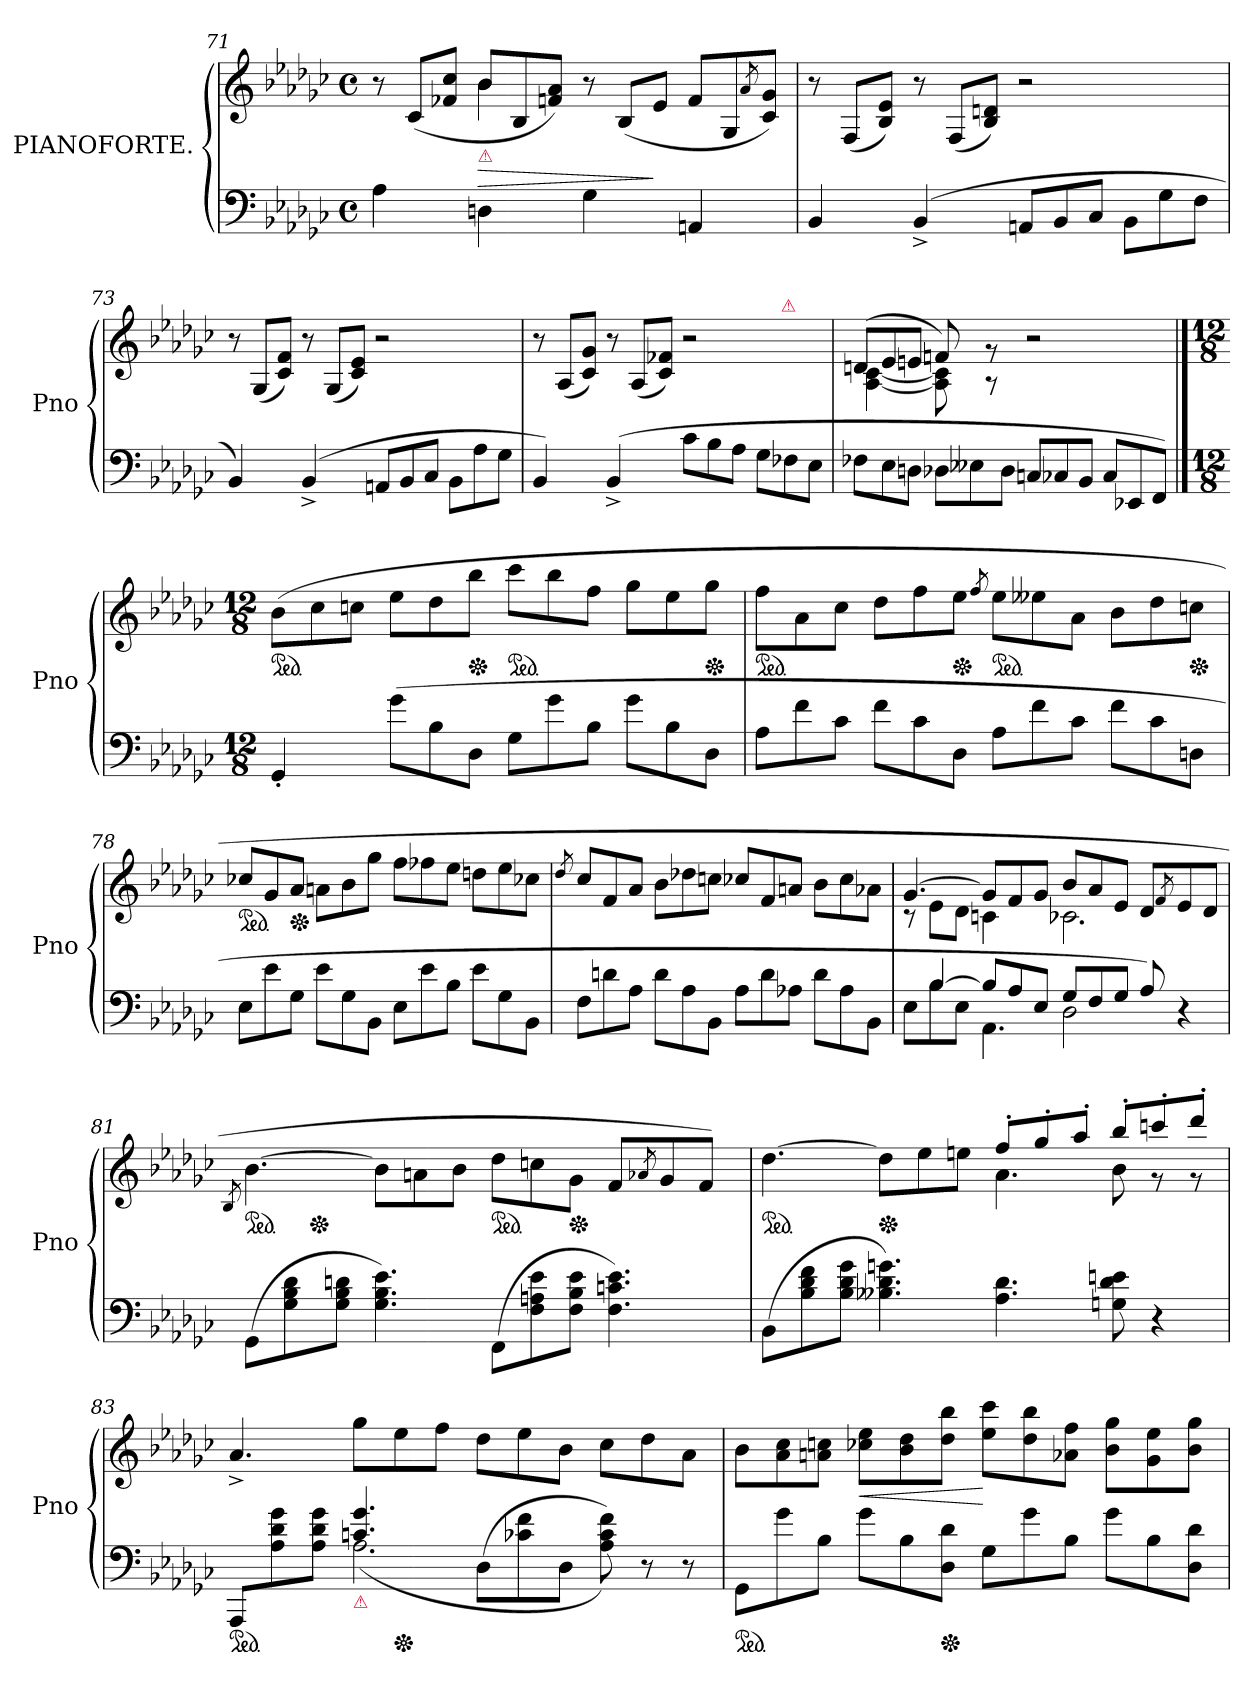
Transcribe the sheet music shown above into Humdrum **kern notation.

**kern	**kern	**dynam
*part1	*part1	*part1
*staff2	*staff1	*staff1/2
*I"PIANOFORTE.	*	*
*I'Pno	*	*
*clefF4	*clefG2	*
*k[b-e-a-d-g-c-]	*k[b-e-a-d-g-c-]	*
*M2/2	*M2/2	*
*met(c)	*met(c)	*
*	*Xtuplet	*
=71	=71	=71
*	*^	*
4A-	12r	4ryy	.
.	(<12c-L	.	.
.	12f-X 12cc-J	.	.
!	!LO:TX:b:color=crimson:t=⚠	!	!
4Dn	12b-L	6b-	>
.	12B-	.	.
.	12fn 12a-J)	12rAyy	.
4G-	12r	4ryy	.
.	(<12B-L	.	.
.	12e-J	.	]
4AAn	12fL	4ryy	.
.	12G-	.	.
.	8qa-/	.	.
.	12c- 12g-J)	.	.
*	*v	*v	*
=72	=72	=72
4BB-	12r	.
.	(<12FL	.
.	12B- 12e-J)	.
(>4BB-^>	12r	.
.	(<12FL	.
.	12B- 12dnJ)	.
*Xtuplet	*	*
12AAnL	2r	.
12BB-	.	.
12C-J	.	.
12BB-\L	.	.
12G-\	.	.
12F\J	.	.
=73	=73	=73
4BB-)	12r	.
.	(12G-L	.
.	12c- 12fJ)	.
(>4BB-^>	12r	.
.	(12G-L	.
.	12c- 12e-J)	.
12AAnL	2r	.
12BB-	.	.
12C-J	.	.
12BB-\L	.	.
12A-\	.	.
12G-\J	.	.
=74	=74	=74
*	*^	*
4BB-)	12r	3%2ryy	.
.	(<12A-L	.	.
.	12c- 12g-J)	.	.
(>4BB-^>	12r	.	.
.	(<12A-L	.	.
.	12c- 12f-XJ)	.	.
12c-L	2r	.	.
12B-	.	.	.
12A-J	.	6ryy	.
12G-L	.	.	.
!	!	!LO:TX:a:i:color=crimson:t=⚠	!
12F-X	.	6ryy	.
12E-J	.	.	.
=75	=75	=75	=75
12F-XL	(>12dnL	[4A- [4c-	.
12E-	12e-	.	.
12DnJ	12enJ	.	.
12D-XL	8fn)	8A-] 8c-]	.
12E--X	.	.	.
.	8rg	8rA	.
12D-J	.	.	.
12Cn/L	2r	2reyy	.
12C-X/	.	.	.
12BB-/J	.	.	.
12C-/L	.	.	.
12EE-X/	.	.	.
12FF/J)	.	.	.
*	*v	*v	*
==76	==76	==76
*M12/8	*M12/8	*
*	*ped	*
4GG-'<	(>8b-L	.
.	8cc-	.
8ryy	8ccnJ	.
(>8g-L	8ee-L	.
8B-	8dd-	.
*	*Xped	*
8D-J	8bb-J	.
*	*ped	*
8G-L	8ccc-L	.
8g-	8bb-	.
8B-J	8ffJ	.
8g-L	8gg-L	.
8B-	8ee-	.
*	*Xped	*
8D-J	8gg-J	.
=77	=77	=77
*	*ped	*
8A-L	8ffL	.
8f	8a-	.
8c-J	8cc-J	.
8fL	8dd-L	.
8c-	8ff	.
*	*Xped	*
8D-J	8ee-J	.
.	8qff/	.
*	*ped	*
8A-L	8ee-L	.
8f	8ee--X	.
8c-J	8a-J	.
8fL	8b-L	.
8c-	8dd-	.
*	*Xped	*
8DnJ	8ccnJ	.
=78	=78	=78
*	*ped	*
8E-L	8cc-X/L	.
8e-	8g-/	.
*	*Xped	*
8G-J	8a-/J	.
8e-L	8anL	.
8G-	8b-	.
8BB-J	8gg-J	.
8E-L	8ffL	.
8e-	8ff-X	.
8B-J	8ee-J	.
8e-L	8ddnL	.
8G-	8ee-	.
8BB-J	8cc-XJ	.
=79	=79	=79
.	8qdd-/	.
8FL	8cc-/L	.
8dn	8f/	.
8A-J	8a-/J	.
8dL	8b-L	.
8A-	8dd-X	.
8BB-J	8ccnJ	.
8A-L	8cc-X/L	.
8d	8f/	.
8A-XJ	8an/J	.
8dL	8b-L	.
8A-	8cc-	.
8BB-J	8a-XJ	.
=80	=80	=80
*^	*^	*
8rcyy	8E-L	[4.g-	8rc	.
[4B-	8B-	.	8e-L	.
.	8E-J	.	8d-J	.
8B-L]	4.AA-	8g-L]	4cn	.
8A-	.	8f	.	.
8E-J	.	8g-J	8ryy	.
8G-L	2D-	8b-L	2.c-X	.
8F	.	8a-	.	.
8G-J	.	8e-J	.	.
8A-)	.	8d-L	.	.
.	.	8qf/	.	.
4r	4ryy	8e-	.	.
.	.	8d-J	.	.
*v	*v	*	*	*
=81	=81	=81	=81
.	8qB-/	.	.
*	*ped	*	*
(>8GG-L	[4.b-	8.ryy	.
8G- 8B- 8d-	.	.	.
*	*Xped	*	*
.	.	1ryy	.
8G- 8B- 8dnJ	.	.	.
4.G- 4.B- 4.e-)	8b-\L]	.	.
.	8an\	.	.
.	8b-\J	.	.
*	*ped	*	*
(>8FFL	8dd-L	.	.
8F 8An 8e-	8ccn	.	.
*	*Xped	*	*
8F 8B- 8e-J	8g-J	.	.
4.F 4.cn 4.e-)	8f/L	.	.
.	.	4ryy	.
.	8qa-X/	.	.
.	8g-/	.	.
.	8f/J)	.	.
.	.	16ryy	.
=82	=82	=82	=82
*	*ped	*	*
(8BB-L	[4.dd-	4.ryy	.
8B- 8d- 8f	.	.	.
*	*Xped	*	*
8B- 8d- 8g-J	.	.	.
4.B--X 4.d- 4.gn)	8dd-L]	4.ryy	.
.	8ee-	.	.
.	8eenJ	.	.
4.A- 4.d-	8ff'>/L	4.a-	.
.	8gg-'>/	.	.
.	8aa-'>/J	.	.
8Gn 8d- 8en	8bb-'>/L	8b-	.
4r	8cccn'>/	8r	.
.	8ddd-'>/J	8r	.
=83	=83	=83	=83
*^	*	*	*
!LO:TX:b:color=crimson:t=⚠	!	!	!	!
*	*	*v	*v	*
*ped	*	*	*
8AAA-/L	8ryy	4.a-^>	.
8A-\ 8d-\ 8g-\	8ryy	.	.
8A-\ 8d-\ 8g-\J	8ryy	.	.
!LO:TX:b:color=crimson:t=⚠	!	!	!
4.cn 4.g-	(2.A-	8gg-L	.
*Xped	*	*	*
.	.	8ee-	.
.	.	8ffJ	.
(8D-\L	.	8dd-L	.
8c-X\ 8f\	.	8ee-	.
8D-\J	.	8b-J	.
8A-\ 8c-\ 8f\))	4.rAAAyy	8cc-L	.
8r	.	8dd-	.
8r	.	8a-J	.
*v	*v	*	*
=84	=84	=84
!LO:TX:b:color=crimson:t=⚠	!	!
*ped	*	*
8GG-/L	8b-L	.
8g-\	8a- 8cc-	.
8B-\J	8an 8ccnJ	.
8g-L	8cc-X 8ee-L	<
8B-	8b- 8dd-	.
*Xped	*	*
8D- 8d-J	8dd- 8bb-J	.
8G-L	8ee- 8ccc-L	[
8g-	8dd- 8bb-	.
8B-J	8a-X 8ffJ	.
8g-L	8b- 8gg-L	.
8B-	8g- 8ee-	.
8D- 8d-J	8b- 8gg-J	.
=	=	=
*-	*-	*-
